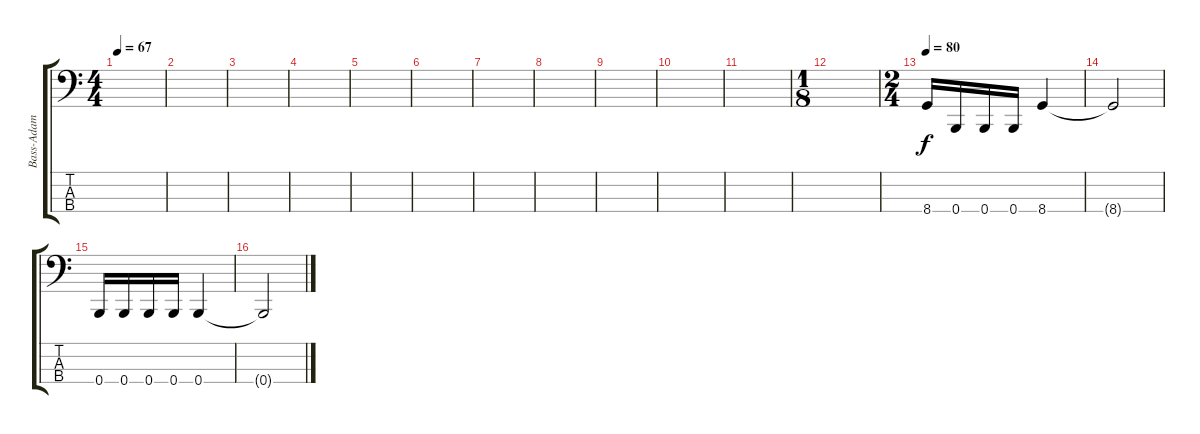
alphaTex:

\track ("Bass-Adam Duce-" "Bass-Adam ") {instrument electricbassfinger}
\staff {score tabs}
\tuning (E2 B1 Gb1 B0) {hide}
\ts (4 4)
\tempo 67
\clef f4
\ks c
|
|
|
|
|
|
|
|
|
|
|
\ts (1 8)
|
\ts (2 4)
\tempo 80
8.4.16 0.4.16 0.4.16 0.4.16 8.4.4 |
8.4{t}.2 |
0.4.16 0.4.16 0.4.16 0.4.16 0.4.4 |
0.4{t}.2
